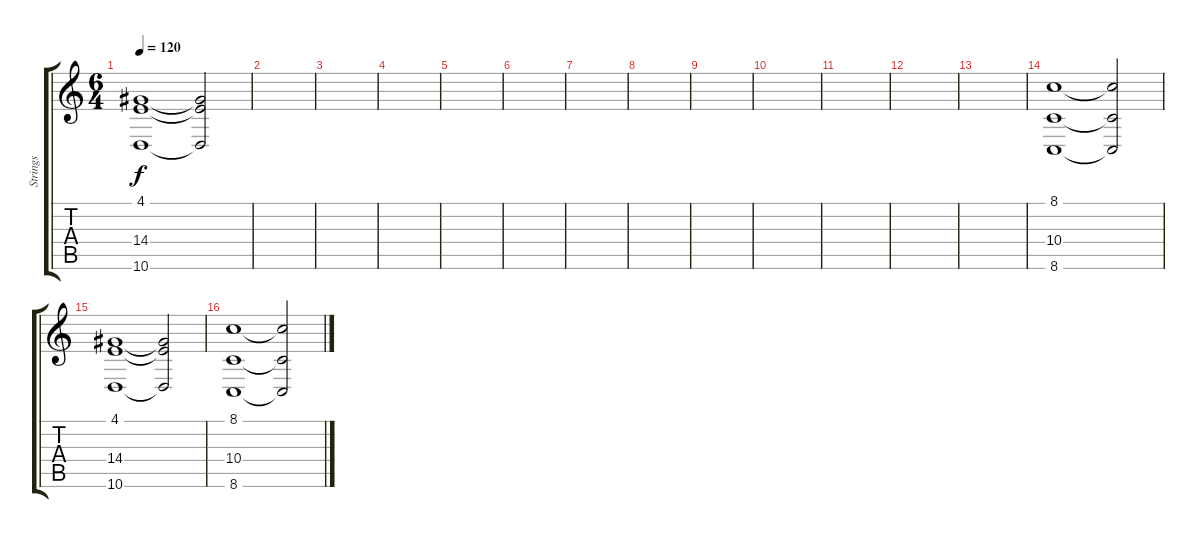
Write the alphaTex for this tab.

\track ("Strings" "Strings") {instrument stringensemble2}
\staff {score tabs}
\tuning (E4 B3 G3 D3 A2 E2) {hide}
\ts (6 4)
\tempo 120
\clef g2
\ks c
(4.1 14.4 10.6).1{dy f} (4.1{t} 14.4{t} 10.6{t}).2 |
|
|
|
|
|
|
|
|
|
|
|
|
(8.1 10.4 8.6).1 (8.1{t} 10.4{t} 8.6{t}).2 |
(4.1 14.4 10.6).1 (4.1{t} 14.4{t} 10.6{t}).2 |
(8.1 10.4 8.6).1 (8.1{t} 10.4{t} 8.6{t}).2
